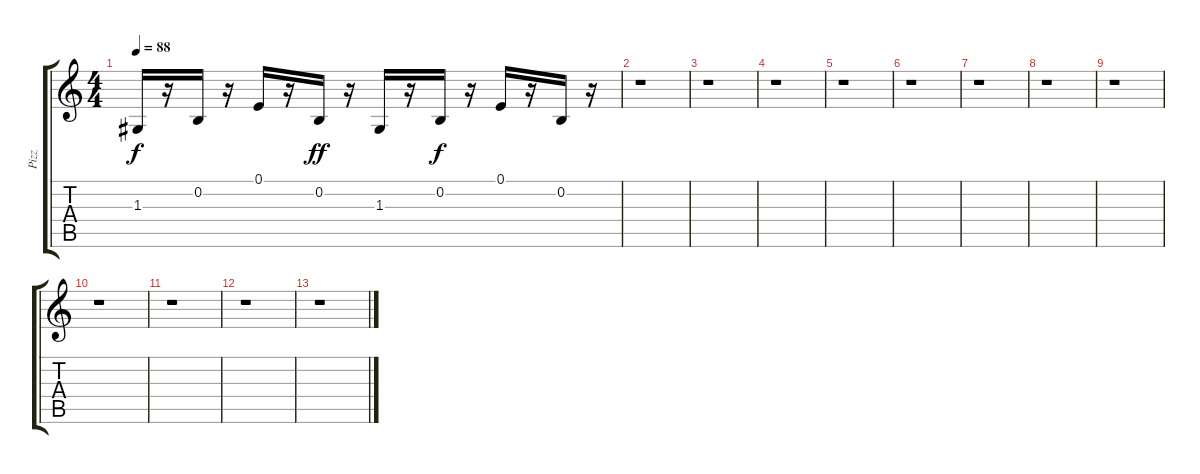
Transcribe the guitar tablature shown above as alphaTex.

\track ("Pizz" "Pizz") {instrument pizzicatostrings}
\staff {score tabs}
\tuning (E4 B3 G3 D3 A2 E2) {hide}
\ts (4 4)
\tempo 88
\clef g2
\ks c
1.3.16{dy f} r.16 0.2.16 r.16 0.1.16 r.16 0.2.16{dy ff} r.16 1.3.16 r.16 0.2.16{dy f} r.16 0.1.16 r.16 0.2.16 r.16 |
r.1 |
r.1 |
r.1 |
r.1 |
r.1 |
r.1 |
r.1 |
r.1 |
r.1 |
r.1 |
r.1 |
r.1
